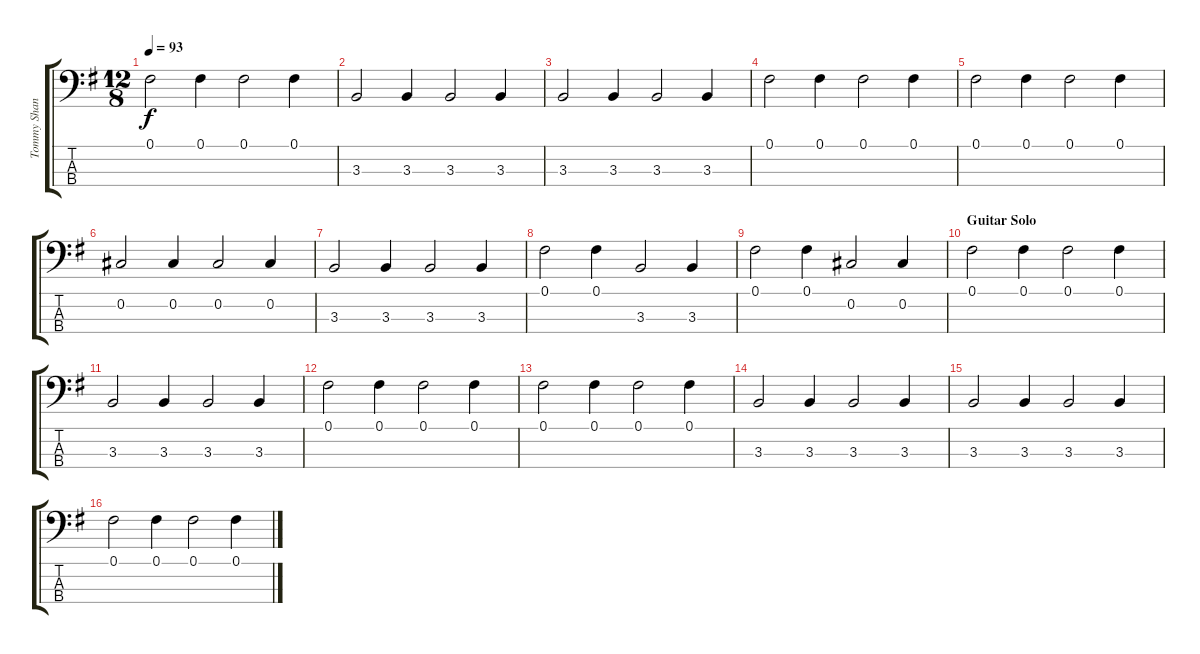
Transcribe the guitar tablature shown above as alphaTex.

\track ("Tommy Shannon" "Tommy Shan") {instrument electricbassfinger}
\staff {score tabs}
\tuning (Gb2 Db2 Ab1 Eb1) {hide}
\ts (12 8)
\tempo 93
\clef f4
\ks g
0.1.2{dy f} 0.1.4 0.1.2 0.1.4 |
3.3.2 3.3.4 3.3.2 3.3.4 |
3.3.2 3.3.4 3.3.2 3.3.4 |
0.1.2 0.1.4 0.1.2 0.1.4 |
0.1.2 0.1.4 0.1.2 0.1.4 |
0.2.2 0.2.4 0.2.2 0.2.4 |
3.3.2 3.3.4 3.3.2 3.3.4 |
0.1.2 0.1.4 3.3.2 3.3.4 |
0.1.2 0.1.4 0.2.2 0.2.4 |
\section ("" "Guitar Solo")
0.1.2 0.1.4 0.1.2 0.1.4 |
3.3.2 3.3.4 3.3.2 3.3.4 |
0.1.2 0.1.4 0.1.2 0.1.4 |
0.1.2 0.1.4 0.1.2 0.1.4 |
3.3.2 3.3.4 3.3.2 3.3.4 |
3.3.2 3.3.4 3.3.2 3.3.4 |
0.1.2 0.1.4 0.1.2 0.1.4
